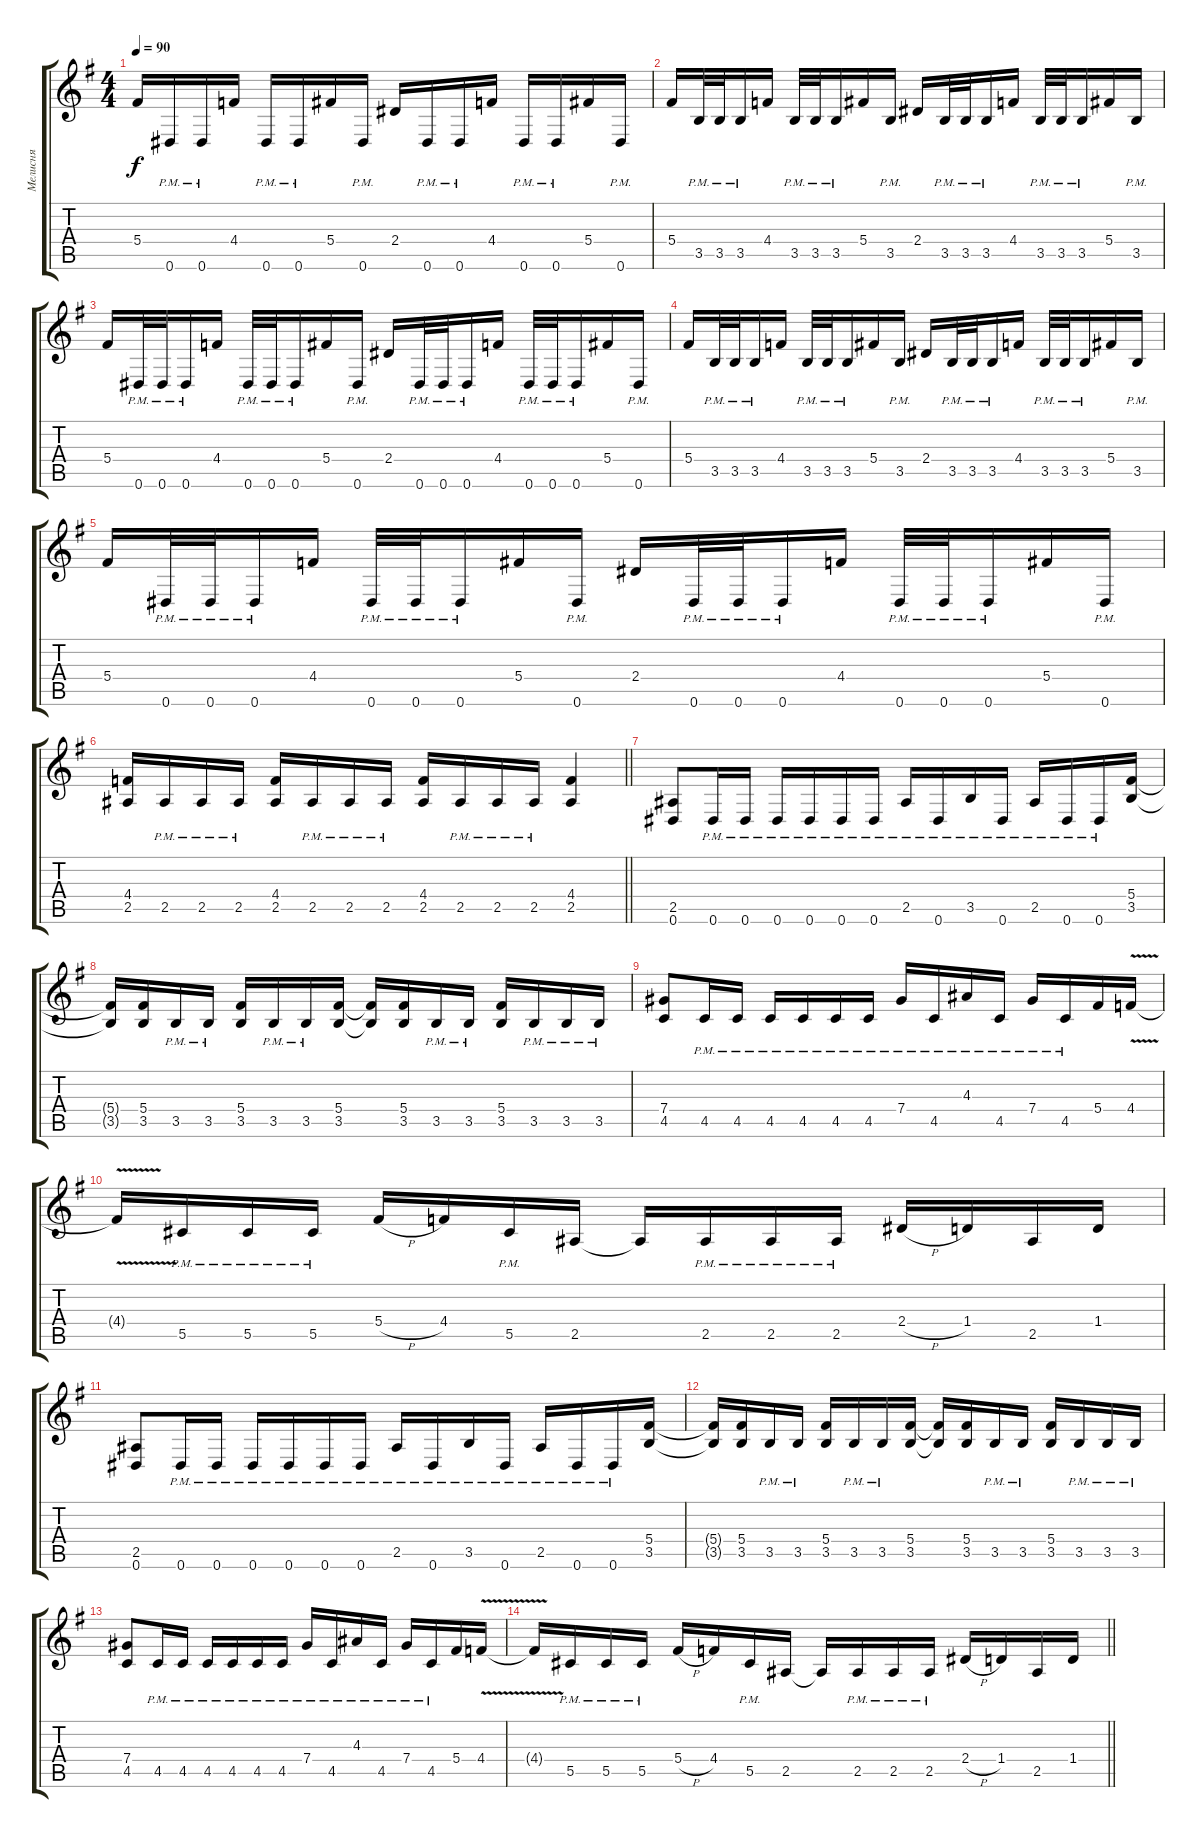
\track ("Мелисня" "Мелисня") {instrument distortionguitar}
\staff {score tabs}
\tuning (Eb4 Bb3 Gb3 Db3 Ab2 Eb2) {hide}
\ts (4 4)
\tempo 90
\clef g2
\ks eminor
5.4.16{dy f} 0.6{pm}.16 0.6{pm}.16 4.4.16 0.6{pm}.16 0.6{pm}.16 5.4.16 0.6{pm}.16 2.4.16 0.6{pm}.16 0.6{pm}.16 4.4.16 0.6{pm}.16 0.6{pm}.16 5.4.16 0.6{pm}.16 |
5.4.16 3.5{pm}.32 3.5{pm}.32 3.5{pm}.16 4.4.16 3.5{pm}.32 3.5{pm}.32 3.5{pm}.16 5.4.16 3.5{pm}.16 2.4.16 3.5{pm}.32 3.5{pm}.32 3.5{pm}.16 4.4.16 3.5{pm}.32 3.5{pm}.32 3.5{pm}.16 5.4.16 3.5{pm}.16 |
5.4.16 0.6{pm}.32 0.6{pm}.32 0.6{pm}.16 4.4.16 0.6{pm}.32 0.6{pm}.32 0.6{pm}.16 5.4.16 0.6{pm}.16 2.4.16 0.6{pm}.32 0.6{pm}.32 0.6{pm}.16 4.4.16 0.6{pm}.32 0.6{pm}.32 0.6{pm}.16 5.4.16 0.6{pm}.16 |
5.4.16 3.5{pm}.32 3.5{pm}.32 3.5{pm}.16 4.4.16 3.5{pm}.32 3.5{pm}.32 3.5{pm}.16 5.4.16 3.5{pm}.16 2.4.16 3.5{pm}.32 3.5{pm}.32 3.5{pm}.16 4.4.16 3.5{pm}.32 3.5{pm}.32 3.5{pm}.16 5.4.16 3.5{pm}.16 |
5.4.16 0.6{pm}.32 0.6{pm}.32 0.6{pm}.16 4.4.16 0.6{pm}.32 0.6{pm}.32 0.6{pm}.16 5.4.16 0.6{pm}.16 2.4.16 0.6{pm}.32 0.6{pm}.32 0.6{pm}.16 4.4.16 0.6{pm}.32 0.6{pm}.32 0.6{pm}.16 5.4.16 0.6{pm}.16 |
\barLineRight lightlight
(4.4 2.5).16 2.5{pm}.16 2.5{pm}.16 2.5{pm}.16 (4.4 2.5).16 2.5{pm}.16 2.5{pm}.16 2.5{pm}.16 (4.4 2.5).16 2.5{pm}.16 2.5{pm}.16 2.5{pm}.16 (4.4 2.5).4 |
(2.5 0.6).8 0.6{pm}.16 0.6{pm}.16 0.6{pm}.16 0.6{pm}.16 0.6{pm}.16 0.6{pm}.16 2.5{pm}.16 0.6{pm}.16 3.5{pm}.16 0.6{pm}.16 2.5{pm}.16 0.6{pm}.16 0.6{pm}.16 (5.4 3.5).16 |
(5.4{t} 3.5{t}).16 (5.4 3.5).16 3.5{pm}.16 3.5{pm}.16 (5.4 3.5).16 3.5{pm}.16 3.5{pm}.16 (5.4 3.5).16 (5.4{t} 3.5{t}).16 (5.4 3.5).16 3.5{pm}.16 3.5{pm}.16 (5.4 3.5).16 3.5{pm}.16 3.5{pm}.16 3.5{pm}.16 |
(7.4 4.5).8 4.5{pm}.16 4.5{pm}.16 4.5{pm}.16 4.5{pm}.16 4.5{pm}.16 4.5{pm}.16 7.4{pm}.16 4.5{pm}.16 4.3{pm}.16 4.5{pm}.16 7.4{pm}.16 4.5{pm}.16 5.4.16 4.4{v}.16 |
4.4{t}.16 5.5{pm}.16 5.5{pm}.16 5.5{pm}.16 5.4{h}.16 4.4.16 5.5{pm}.16 2.5.16 2.5{t}.16 2.5{pm}.16 2.5{pm}.16 2.5{pm}.16 2.4{h}.16 1.4.16 2.5.16 1.4.16 |
(2.5 0.6).8 0.6{pm}.16 0.6{pm}.16 0.6{pm}.16 0.6{pm}.16 0.6{pm}.16 0.6{pm}.16 2.5{pm}.16 0.6{pm}.16 3.5{pm}.16 0.6{pm}.16 2.5{pm}.16 0.6{pm}.16 0.6{pm}.16 (5.4 3.5).16 |
(5.4{t} 3.5{t}).16 (5.4 3.5).16 3.5{pm}.16 3.5{pm}.16 (5.4 3.5).16 3.5{pm}.16 3.5{pm}.16 (5.4 3.5).16 (5.4{t} 3.5{t}).16 (5.4 3.5).16 3.5{pm}.16 3.5{pm}.16 (5.4 3.5).16 3.5{pm}.16 3.5{pm}.16 3.5{pm}.16 |
(7.4 4.5).8 4.5{pm}.16 4.5{pm}.16 4.5{pm}.16 4.5{pm}.16 4.5{pm}.16 4.5{pm}.16 7.4{pm}.16 4.5{pm}.16 4.3{pm}.16 4.5{pm}.16 7.4{pm}.16 4.5{pm}.16 5.4.16 4.4{v}.16 |
\barLineRight lightlight
4.4{t}.16 5.5{pm}.16 5.5{pm}.16 5.5{pm}.16 5.4{h}.16 4.4.16 5.5{pm}.16 2.5.16 2.5{t}.16 2.5{pm}.16 2.5{pm}.16 2.5{pm}.16 2.4{h}.16 1.4.16 2.5.16 1.4.16
